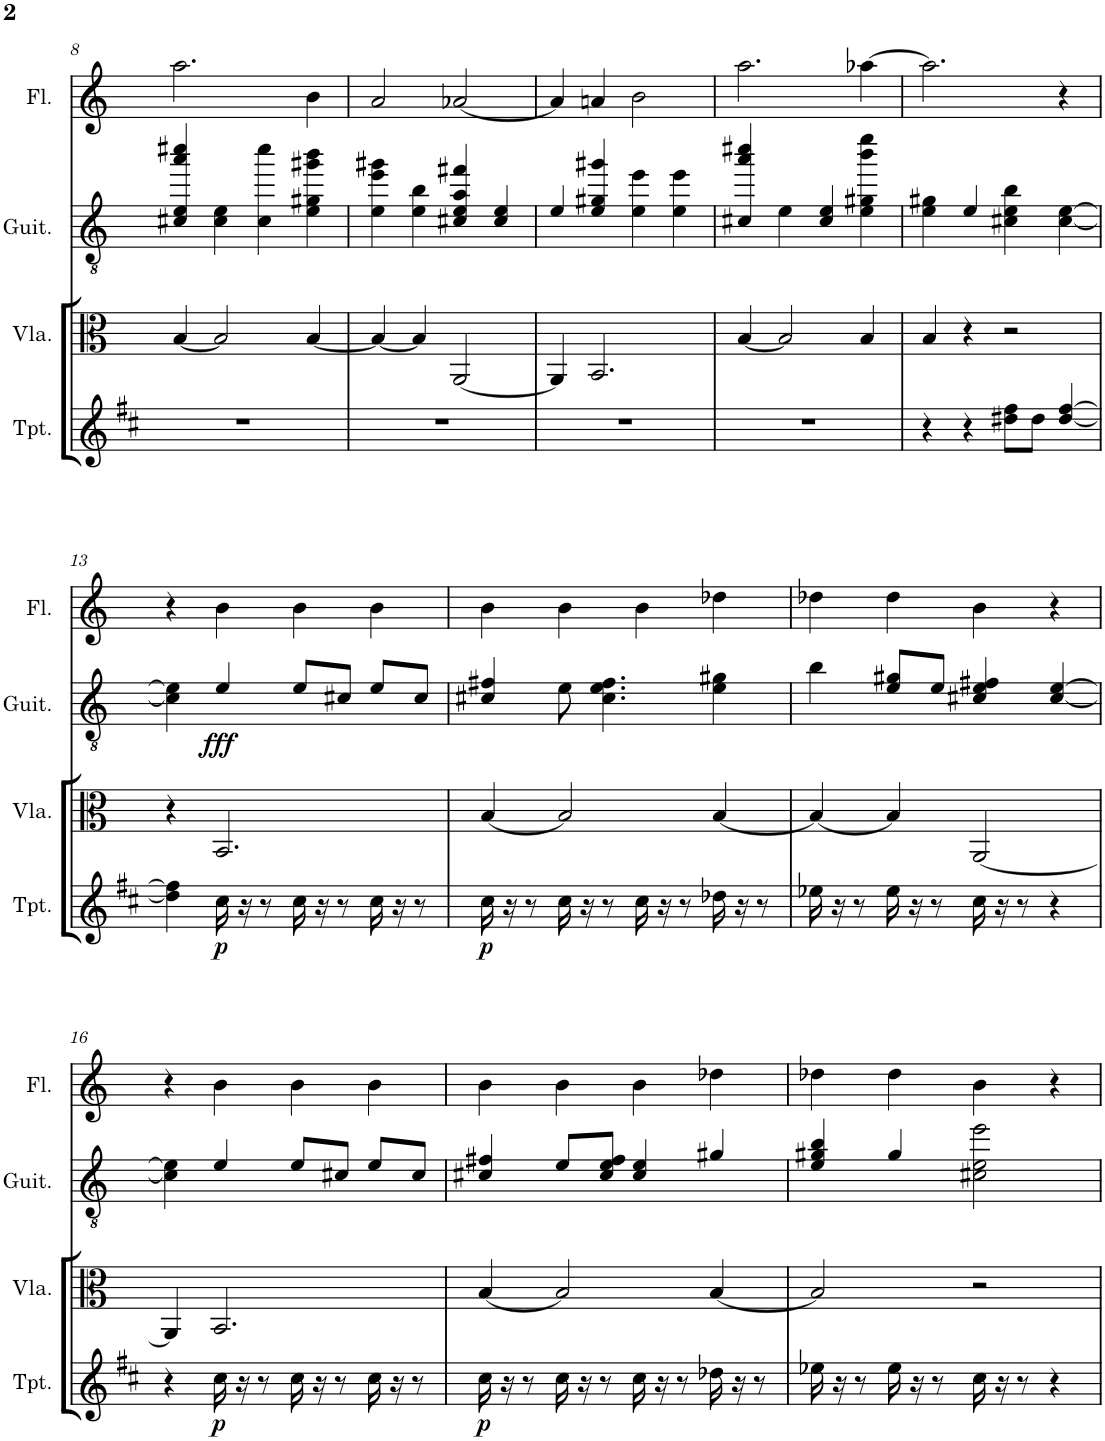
**kern	**dynam	**kern	**kern	**dynam	**kern
*part4	*part4	*part3	*part2	*part2	*part1
*staff4	*staff4	*staff3	*staff2	*staff2	*staff1
*I"Trumpet	*	*I"Viola	*I"Acoustic Guitar	*	*I"Flute
*I'Tpt.	*	*I'Vla.	*I'Guit.	*	*I'Fl.
!!LO:PB:g=z
*clefG2	*	*clefC3	*clefGv2	*	*clefG2
*Trd1c2	*	*	*	*	*
*k[f#c#]	*	*k[]	*k[]	*	*k[]
*M4/4	*	*M4/4	*M4/4	*	*M4/4
=8	=8	=8	=8	=8	=8
1r	.	[4B/	4c#X/ 4e/ 4aa/ 4ccc#X/	.	2.aa\
.	.	2B/]	4c#\ 4e\	.	.
.	.	.	4c#\ 4ccc#\	.	.
.	.	[4B/	4e\ 4g#X\ 4gg#X\ 4bb\	.	4b\
=9	=9	=9	=9	=9	=9
1r	.	4B/_	4e\ 4ee\ 4gg#X\	.	2a/
.	.	4B/]	4e\ 4b\	.	.
.	.	[2AA/	4c#X/ 4e/ 4a/ 4ff#X/	.	[2a-X/
.	.	.	4c#/ 4e/	.	.
=10	=10	=10	=10	=10	=10
1r	.	4AA/]	4e/	.	4a-/]
.	.	2.BB/	4e/ 4g#X/ 4gg#X/	.	4an/
.	.	.	4e\ 4ee\	.	2b\
.	.	.	4e\ 4ee\	.	.
=11	=11	=11	=11	=11	=11
1r	.	[4B/	4c#X/ 4aa/ 4ccc#X/	.	2.aa\
.	.	2B/]	4e\	.	.
.	.	.	4c#/ 4e/	.	.
.	.	4B/	4e\ 4g#X\ 4bb\ 4eee\	.	[4aa-X\
=12	=12	=12	=12	=12	=12
4r	.	4B/	4e\ 4g#X\	.	2.aa-\]
4r	.	4r	4e/	.	.
8dd#X\ 8ff#\L	.	2r	4c#X\ 4e\ 4b\	.	.
8dd#\J	.	.	.	.	.
[4dd#/ [4ff#/	.	.	[4c#\ [4e\	.	4r
!!LO:LB:g=z
=13	=13	=13	=13	=13	=13
4dd#\] 4ff#\]	.	4r	4c#\] 4e\]	.	4r
!	!LO:DY:b	!	!	!LO:DY:b	!
16cc#\	p	2.BB/	4e/	fff	4b\
16r	.	.	.	.	.
8r	.	.	.	.	.
16cc#\	.	.	8e/L	.	4b\
16r	.	.	.	.	.
8r	.	.	8c#X/J	.	.
16cc#\	.	.	8e/L	.	4b\
16r	.	.	.	.	.
8r	.	.	8c#/J	.	.
=14	=14	=14	=14	=14	=14
!	!LO:DY:b	!	!	!	!
16cc#\	p	[4B/	4c#X/ 4f#X/	.	4b\
16r	.	.	.	.	.
8r	.	.	.	.	.
16cc#\	.	2B/]	8e\	.	4b\
16r	.	.	.	.	.
8r	.	.	4.c#\ 4.e\ 4.f#\	.	.
16cc#\	.	.	.	.	4b\
16r	.	.	.	.	.
8r	.	.	.	.	.
16dd-X\	.	[4B/	4e\ 4g#X\	.	4dd-X\
16r	.	.	.	.	.
8r	.	.	.	.	.
=15	=15	=15	=15	=15	=15
16ee-X\	.	4B/_	4b\	.	4dd-X\
16r	.	.	.	.	.
8r	.	.	.	.	.
16ee-\	.	4B/]	8e/ 8g#X/L	.	4dd-\
16r	.	.	.	.	.
8r	.	.	8e/J	.	.
16cc#\	.	[2AA/	4c#X/ 4e/ 4f#X/	.	4b\
16r	.	.	.	.	.
8r	.	.	.	.	.
4r	.	.	[4c#/ [4e/	.	4r
!!LO:LB:g=z
=16	=16	=16	=16	=16	=16
4r	.	4AA/]	4c#\] 4e\]	.	4r
!	!LO:DY:b	!	!	!	!
16cc#\	p	2.BB/	4e/	.	4b\
16r	.	.	.	.	.
8r	.	.	.	.	.
16cc#\	.	.	8e/L	.	4b\
16r	.	.	.	.	.
8r	.	.	8c#X/J	.	.
16cc#\	.	.	8e/L	.	4b\
16r	.	.	.	.	.
8r	.	.	8c#/J	.	.
=17	=17	=17	=17	=17	=17
!	!LO:DY:b	!	!	!	!
16cc#\	p	[4B/	4c#X/ 4f#X/	.	4b\
16r	.	.	.	.	.
8r	.	.	.	.	.
16cc#\	.	2B/]	8e/L	.	4b\
16r	.	.	.	.	.
8r	.	.	8c#/ 8e/ 8f#/J	.	.
16cc#\	.	.	4c#/ 4e/	.	4b\
16r	.	.	.	.	.
8r	.	.	.	.	.
16dd-X\	.	[4B/	4g#X/	.	4dd-X\
16r	.	.	.	.	.
8r	.	.	.	.	.
=18	=18	=18	=18	=18	=18
16ee-X\	.	2B/]	4e/ 4g#X/ 4b/	.	4dd-X\
16r	.	.	.	.	.
8r	.	.	.	.	.
16ee-\	.	.	4g#/	.	4dd-\
16r	.	.	.	.	.
8r	.	.	.	.	.
16cc#\	.	2r	2c#X\ 2e\ 2ee\	.	4b\
16r	.	.	.	.	.
8r	.	.	.	.	.
4r	.	.	.	.	4r
=	=	=	=	=	=
*-	*-	*-	*-	*-	*-
